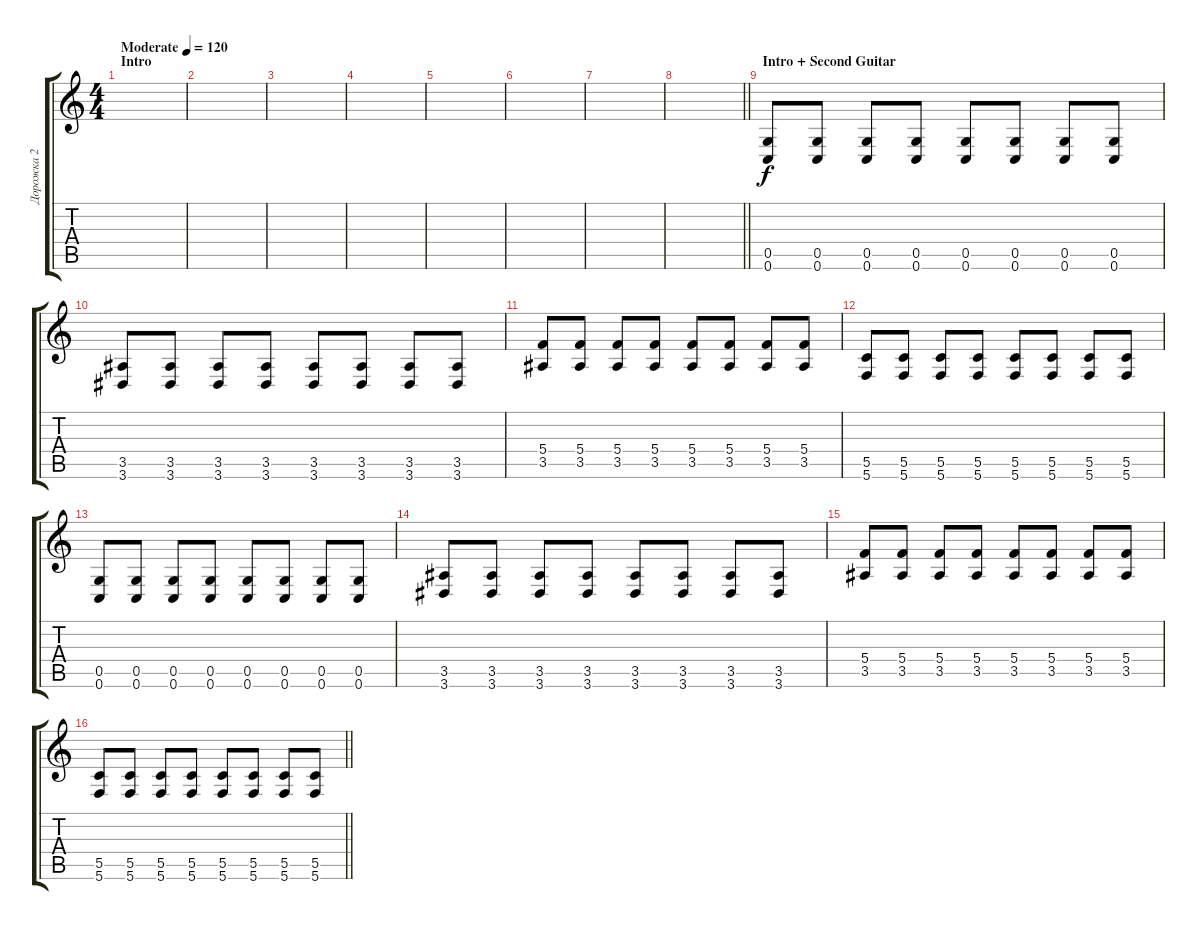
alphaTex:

\track ("Дорожка 2" "Дорожка 2") {instrument distortionguitar}
\staff {score tabs}
\tuning (D4 A3 F3 C3 G2 C2) {hide}
\ts (4 4)
\section ("" "Intro")
\tempo (120 "Moderate")
\clef g2
\ks c
|
|
|
|
|
|
|
\barLineRight lightlight
|
\section ("" "Intro + Second Guitar")
(0.5 0.6).8 (0.5 0.6).8 (0.5 0.6).8 (0.5 0.6).8 (0.5 0.6).8 (0.5 0.6).8 (0.5 0.6).8 (0.5 0.6).8 |
(3.5 3.6).8 (3.5 3.6).8 (3.5 3.6).8 (3.5 3.6).8 (3.5 3.6).8 (3.5 3.6).8 (3.5 3.6).8 (3.5 3.6).8 |
(5.4 3.5).8 (5.4 3.5).8 (5.4 3.5).8 (5.4 3.5).8 (5.4 3.5).8 (5.4 3.5).8 (5.4 3.5).8 (5.4 3.5).8 |
(5.5 5.6).8 (5.5 5.6).8 (5.5 5.6).8 (5.5 5.6).8 (5.5 5.6).8 (5.5 5.6).8 (5.5 5.6).8 (5.5 5.6).8 |
(0.5 0.6).8 (0.5 0.6).8 (0.5 0.6).8 (0.5 0.6).8 (0.5 0.6).8 (0.5 0.6).8 (0.5 0.6).8 (0.5 0.6).8 |
(3.5 3.6).8 (3.5 3.6).8 (3.5 3.6).8 (3.5 3.6).8 (3.5 3.6).8 (3.5 3.6).8 (3.5 3.6).8 (3.5 3.6).8 |
(5.4 3.5).8 (5.4 3.5).8 (5.4 3.5).8 (5.4 3.5).8 (5.4 3.5).8 (5.4 3.5).8 (5.4 3.5).8 (5.4 3.5).8 |
\barLineRight lightlight
(5.5 5.6).8 (5.5 5.6).8 (5.5 5.6).8 (5.5 5.6).8 (5.5 5.6).8 (5.5 5.6).8 (5.5 5.6).8 (5.5 5.6).8
